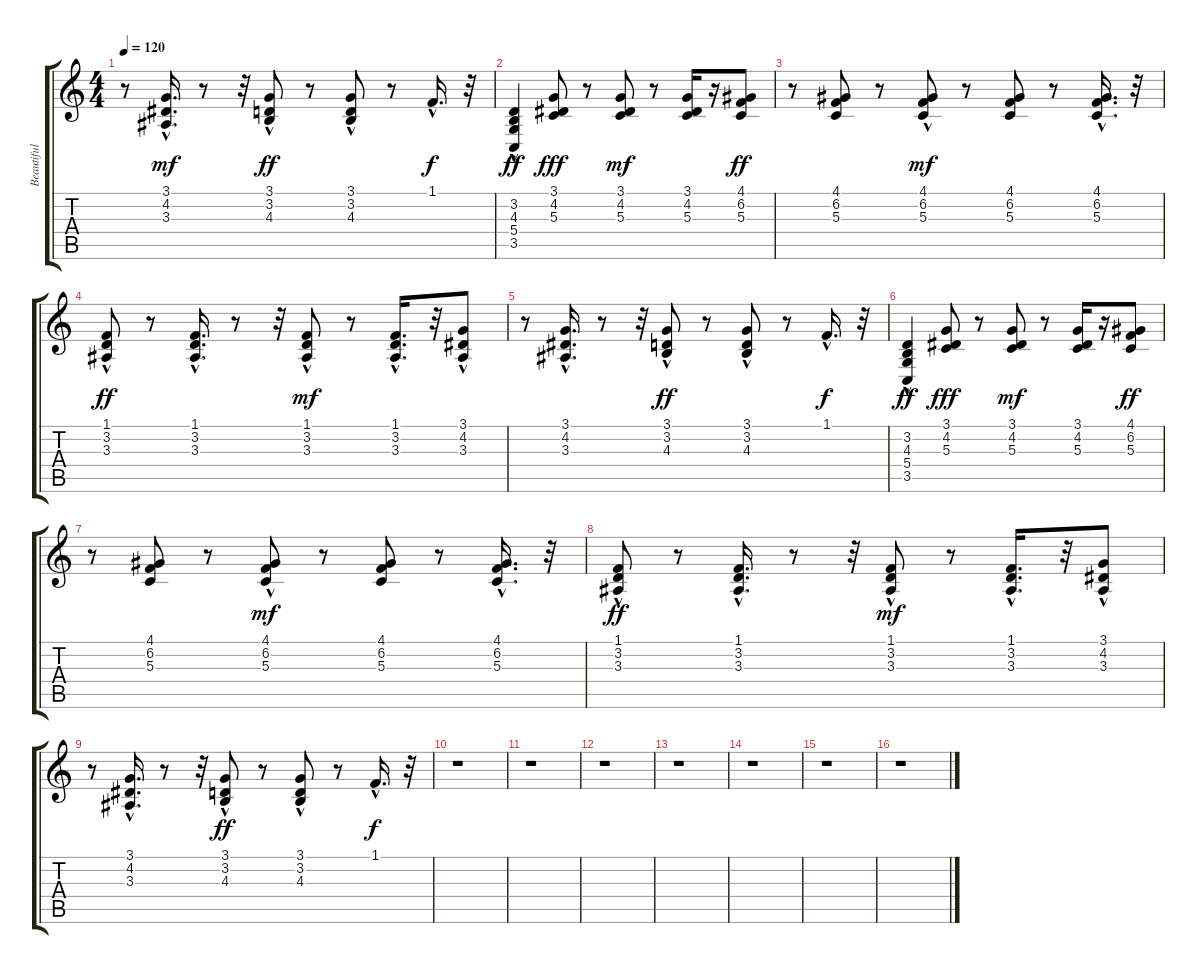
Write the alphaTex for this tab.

\track ("Beautiful Life" "Beautiful ") {instrument electricgrandpiano}
\staff {score tabs}
\tuning (E4 B3 G3 D3 A2 E2) {hide}
\ts (4 4)
\tempo 120
\clef g2
\ks c
r.8{dy mf} (3.1{hac} 4.2{hac} 3.3{hac}).16{d} r.8 r.32 (3.1{hac} 3.2 4.3{hac}).8{dy ff} r.8 (3.1 3.2 4.3{hac}).8 r.8 1.1{hac}.16{d dy f} r.32 |
(3.2 4.3{hac} 5.4{hac} 3.5).4{dy ff} (3.1 4.2 5.3).8{dy fff} r.8 (3.1 4.2 5.3).8{dy mf} r.8 (3.1 4.2 5.3).16 r.16 (4.1 6.2 5.3).8{dy ff} |
r.8 (4.1 6.2 5.3).8 r.8 (4.1 6.2 5.3{hac}).8{dy mf} r.8 (4.1 6.2 5.3).8 r.8 (4.1{hac} 6.2 5.3).16{d} r.32 |
(1.1{hac} 3.2{hac} 3.3).8{dy ff} r.8 (1.1{hac} 3.2{hac} 3.3{hac}).16{d} r.8 r.32 (1.1 3.2{hac} 3.3{hac}).8{dy mf} r.8 (1.1 3.2 3.3{hac}).16{d} r.32 (3.1{hac} 4.2 3.3{hac}).8 |
r.8 (3.1{hac} 4.2{hac} 3.3{hac}).16{d} r.8 r.32 (3.1{hac} 3.2 4.3{hac}).8{dy ff} r.8 (3.1 3.2 4.3{hac}).8 r.8 1.1{hac}.16{d dy f} r.32 |
(3.2 4.3{hac} 5.4{hac} 3.5).4{dy ff} (3.1 4.2 5.3).8{dy fff} r.8 (3.1 4.2 5.3).8{dy mf} r.8 (3.1 4.2 5.3).16 r.16 (4.1 6.2 5.3).8{dy ff} |
r.8 (4.1 6.2 5.3).8 r.8 (4.1 6.2 5.3{hac}).8{dy mf} r.8 (4.1 6.2 5.3).8 r.8 (4.1{hac} 6.2 5.3).16{d} r.32 |
(1.1{hac} 3.2{hac} 3.3).8{dy ff} r.8 (1.1{hac} 3.2{hac} 3.3{hac}).16{d} r.8 r.32 (1.1 3.2{hac} 3.3{hac}).8{dy mf} r.8 (1.1 3.2 3.3{hac}).16{d} r.32 (3.1{hac} 4.2 3.3{hac}).8 |
r.8 (3.1{hac} 4.2{hac} 3.3{hac}).16{d} r.8 r.32 (3.1{hac} 3.2 4.3{hac}).8{dy ff} r.8 (3.1 3.2 4.3{hac}).8 r.8 1.1{hac}.16{d dy f} r.32 |
r.1 |
r.1 |
r.1 |
r.1 |
r.1 |
r.1 |
r.1
